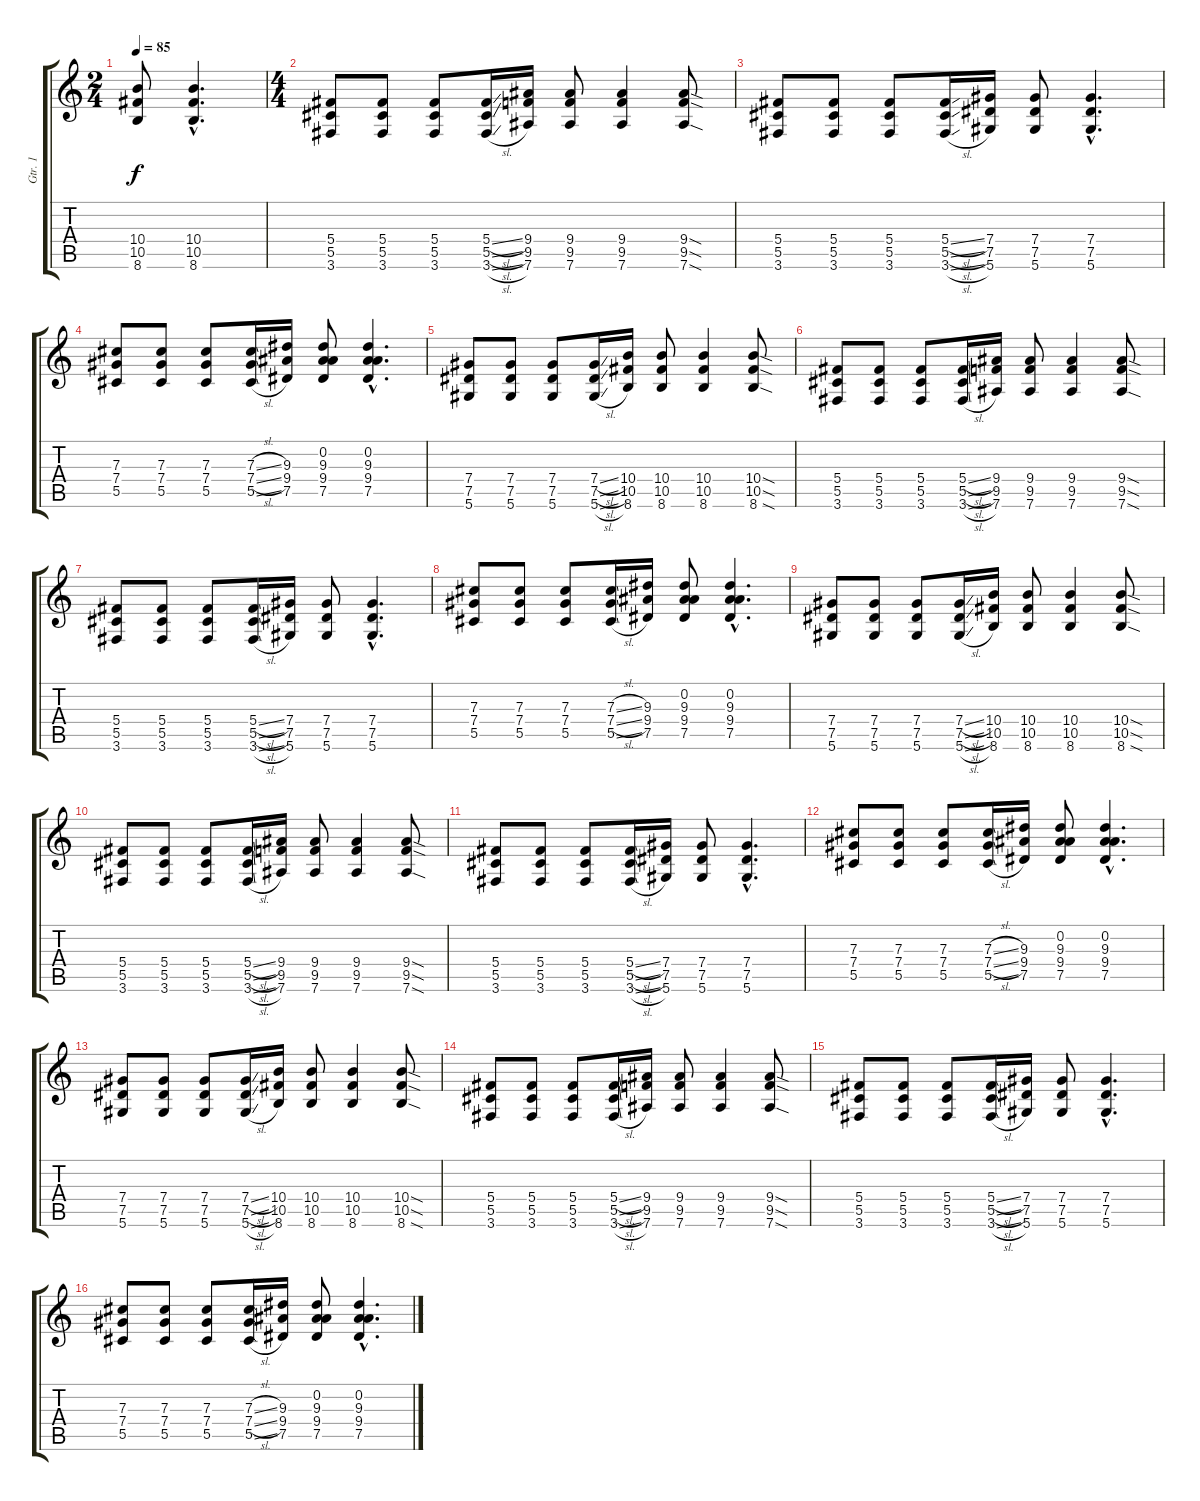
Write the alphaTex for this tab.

\track ("Gtr. 1" "Gtr. 1") {instrument distortionguitar}
\staff {score tabs}
\tuning (Eb4 Bb3 Gb3 Db3 Ab2 Eb2) {hide}
\ts (2 4)
\tempo 85
\clef g2
\ks c
(10.4 10.5 8.6).8{dy f} (10.4{hac} 10.5{hac} 8.6{hac}).4{d} |
\ts (4 4)
(5.4 5.5 3.6).8 (5.4 5.5 3.6).8 (5.4 5.5 3.6).8 (5.4{sl} 5.5{sl} 3.6{sl}).16 (9.4 9.5 7.6).16 (9.4 9.5 7.6).8 (9.4 9.5 7.6).4 (9.4{sod} 9.5{sod} 7.6{sod}).8 |
(5.4 5.5 3.6).8 (5.4 5.5 3.6).8 (5.4 5.5 3.6).8 (5.4{sl} 5.5{sl} 3.6{sl}).16 (7.4 7.5 5.6).16 (7.4 7.5 5.6).8 (7.4{hac} 7.5{hac} 5.6{hac}).4{d} |
(7.3 7.4 5.5).8{volume 12} (7.3 7.4 5.5).8 (7.3 7.4 5.5).8 (7.3{sl} 7.4{sl} 5.5{sl}).16 (9.3 9.4 7.5).16 (0.2 9.3 9.4 7.5).8 (0.2{hac} 9.3{hac} 9.4{hac} 7.5{hac}).4{d} |
(7.4 7.5 5.6).8 (7.4 7.5 5.6).8 (7.4 7.5 5.6).8 (7.4{sl} 7.5{sl} 5.6{sl}).16 (10.4 10.5 8.6).16 (10.4 10.5 8.6).8 (10.4 10.5 8.6).4 (10.4{sod} 10.5{sod} 8.6{sod}).8 |
(5.4 5.5 3.6).8 (5.4 5.5 3.6).8 (5.4 5.5 3.6).8 (5.4{sl} 5.5{sl} 3.6{sl}).16 (9.4 9.5 7.6).16 (9.4 9.5 7.6).8 (9.4 9.5 7.6).4 (9.4{sod} 9.5{sod} 7.6{sod}).8 |
(5.4 5.5 3.6).8 (5.4 5.5 3.6).8 (5.4 5.5 3.6).8 (5.4{sl} 5.5{sl} 3.6{sl}).16 (7.4 7.5 5.6).16 (7.4 7.5 5.6).8 (7.4{hac} 7.5{hac} 5.6{hac}).4{d} |
(7.3 7.4 5.5).8{volume 12} (7.3 7.4 5.5).8 (7.3 7.4 5.5).8 (7.3{sl} 7.4{sl} 5.5{sl}).16 (9.3 9.4 7.5).16 (0.2 9.3 9.4 7.5).8 (0.2{hac} 9.3{hac} 9.4{hac} 7.5{hac}).4{d} |
(7.4 7.5 5.6).8 (7.4 7.5 5.6).8 (7.4 7.5 5.6).8 (7.4{sl} 7.5{sl} 5.6{sl}).16 (10.4 10.5 8.6).16 (10.4 10.5 8.6).8 (10.4 10.5 8.6).4 (10.4{sod} 10.5{sod} 8.6{sod}).8 |
(5.4 5.5 3.6).8 (5.4 5.5 3.6).8 (5.4 5.5 3.6).8 (5.4{sl} 5.5{sl} 3.6{sl}).16 (9.4 9.5 7.6).16 (9.4 9.5 7.6).8 (9.4 9.5 7.6).4 (9.4{sod} 9.5{sod} 7.6{sod}).8 |
(5.4 5.5 3.6).8 (5.4 5.5 3.6).8 (5.4 5.5 3.6).8 (5.4{sl} 5.5{sl} 3.6{sl}).16 (7.4 7.5 5.6).16 (7.4 7.5 5.6).8 (7.4{hac} 7.5{hac} 5.6{hac}).4{d} |
(7.3 7.4 5.5).8{volume 12} (7.3 7.4 5.5).8 (7.3 7.4 5.5).8 (7.3{sl} 7.4{sl} 5.5{sl}).16 (9.3 9.4 7.5).16 (0.2 9.3 9.4 7.5).8 (0.2{hac} 9.3{hac} 9.4{hac} 7.5{hac}).4{d} |
(7.4 7.5 5.6).8 (7.4 7.5 5.6).8 (7.4 7.5 5.6).8 (7.4{sl} 7.5{sl} 5.6{sl}).16 (10.4 10.5 8.6).16 (10.4 10.5 8.6).8 (10.4 10.5 8.6).4 (10.4{sod} 10.5{sod} 8.6{sod}).8 |
(5.4 5.5 3.6).8 (5.4 5.5 3.6).8 (5.4 5.5 3.6).8 (5.4{sl} 5.5{sl} 3.6{sl}).16 (9.4 9.5 7.6).16 (9.4 9.5 7.6).8 (9.4 9.5 7.6).4 (9.4{sod} 9.5{sod} 7.6{sod}).8 |
(5.4 5.5 3.6).8 (5.4 5.5 3.6).8 (5.4 5.5 3.6).8 (5.4{sl} 5.5{sl} 3.6{sl}).16 (7.4 7.5 5.6).16 (7.4 7.5 5.6).8 (7.4{hac} 7.5{hac} 5.6{hac}).4{d} |
(7.3 7.4 5.5).8 (7.3 7.4 5.5).8 (7.3 7.4 5.5).8 (7.3{sl} 7.4{sl} 5.5{sl}).16 (9.3 9.4 7.5).16 (0.2 9.3 9.4 7.5).8 (0.2{hac} 9.3{hac} 9.4{hac} 7.5{hac}).4{d}
